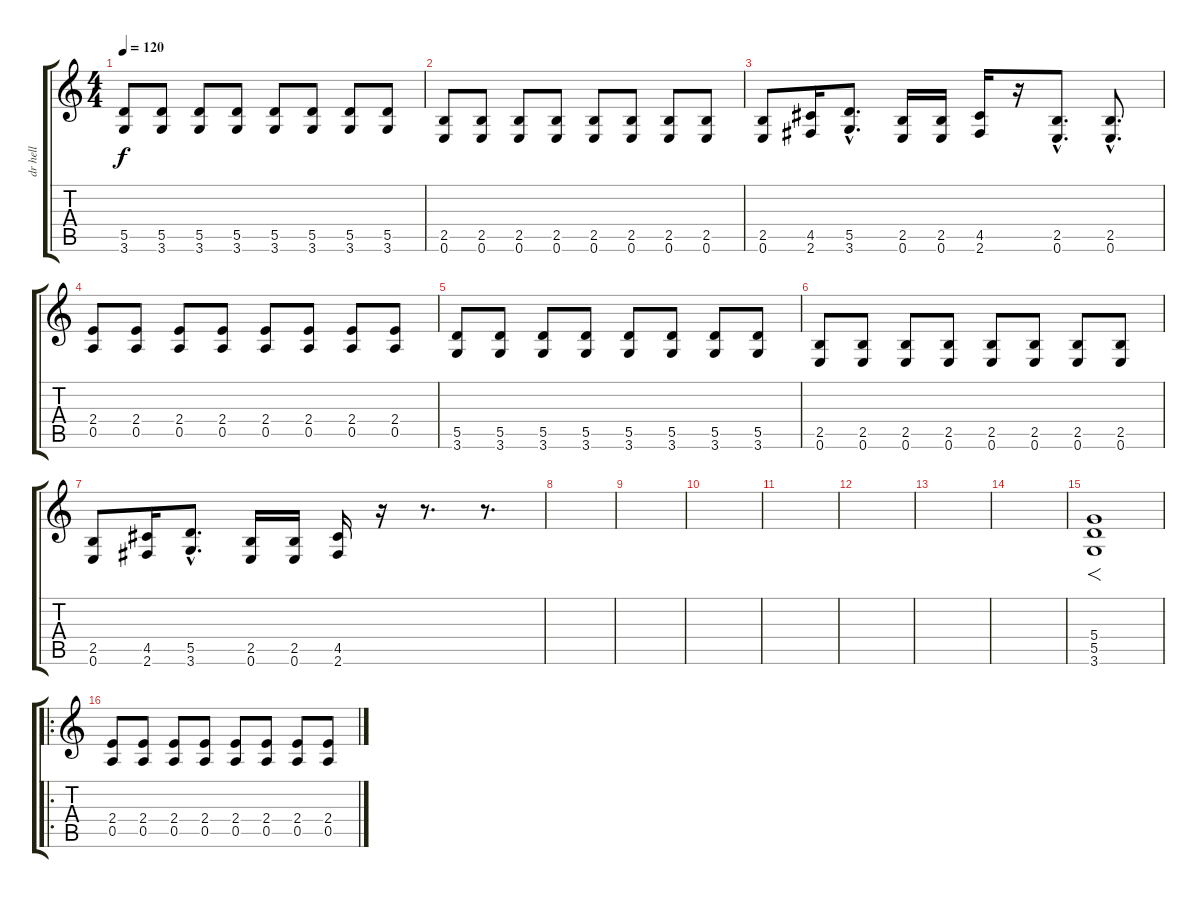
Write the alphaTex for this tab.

\track ("dr hell" "dr hell") {instrument distortionguitar}
\staff {score tabs}
\tuning (E4 B3 G3 D3 A2 E2) {hide}
\ts (4 4)
\tempo 120
\clef g2
\ks c
(5.5 3.6).8{dy f} (5.5 3.6).8 (5.5 3.6).8 (5.5 3.6).8 (5.5 3.6).8 (5.5 3.6).8 (5.5 3.6).8 (5.5 3.6).8 |
(2.5 0.6).8 (2.5 0.6).8 (2.5 0.6).8 (2.5 0.6).8 (2.5 0.6).8 (2.5 0.6).8 (2.5 0.6).8 (2.5 0.6).8 |
(2.5 0.6).8 (4.5 2.6).16 (5.5{hac} 3.6{hac}).8{d} (2.5 0.6).16 (2.5 0.6).16 (4.5 2.6).16 r.16 (2.5{hac} 0.6{hac}).8{d} (2.5{hac} 0.6{hac}).8{d} |
(2.4 0.5).8 (2.4 0.5).8 (2.4 0.5).8 (2.4 0.5).8 (2.4 0.5).8 (2.4 0.5).8 (2.4 0.5).8 (2.4 0.5).8 |
(5.5 3.6).8 (5.5 3.6).8 (5.5 3.6).8 (5.5 3.6).8 (5.5 3.6).8 (5.5 3.6).8 (5.5 3.6).8 (5.5 3.6).8 |
(2.5 0.6).8 (2.5 0.6).8 (2.5 0.6).8 (2.5 0.6).8 (2.5 0.6).8 (2.5 0.6).8 (2.5 0.6).8 (2.5 0.6).8 |
(2.5 0.6).8 (4.5 2.6).16 (5.5{hac} 3.6{hac}).8{d} (2.5 0.6).16 (2.5 0.6).16 (4.5 2.6).16 r.16 r.8{d} r.8{d} |
|
|
|
|
|
|
|
(5.4 5.5 3.6).1{f} |
\ro
(2.4 0.5).8 (2.4 0.5).8 (2.4 0.5).8 (2.4 0.5).8 (2.4 0.5).8 (2.4 0.5).8 (2.4 0.5).8 (2.4 0.5).8
